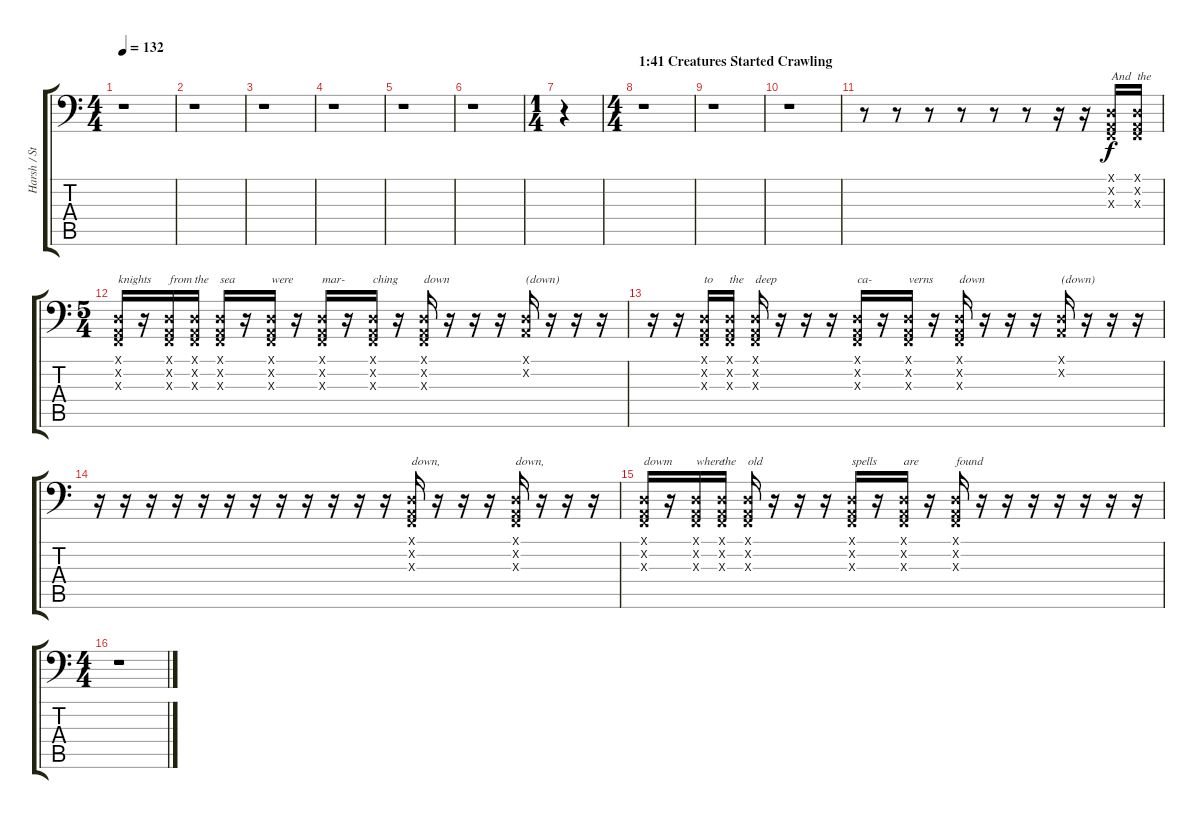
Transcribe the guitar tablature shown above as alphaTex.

\track ("Harsh / Stage-Whispered Vocals" "Harsh / St") {instrument timpani}
\staff {score tabs}
\tuning (D3 A2 F2 C2 G1 D1) {hide}
\ts (4 4)
\tempo 132
\clef f4
\ks c
r.1{dy f} |
r.1 |
r.1 |
r.1 |
r.1 |
r.1 |
\ts (1 4)
r.4 |
\ts (4 4)
\section ("" "1:41 Creatures Started Crawling")
r.1 |
r.1 |
r.1 |
r.8 r.8 r.8 r.8 r.8 r.8 r.16 r.16 (0.1{x} 0.2{x} 0.3{x}).16{txt "And"} (0.1{x} 0.2{x} 0.3{x}).16{txt "the"} |
\ts (5 4)
(0.1{x} 0.2{x} 0.3{x}).16{txt "knights"} r.16 (0.1{x} 0.2{x} 0.3{x}).16{txt "from"} (0.1{x} 0.2{x} 0.3{x}).16{txt "the"} (0.1{x} 0.2{x} 0.3{x}).16{txt "sea"} r.16 (0.1{x} 0.2{x} 0.3{x}).16{txt "were"} r.16 (0.1{x} 0.2{x} 0.3{x}).16{txt "mar-"} r.16 (0.1{x} 0.2{x} 0.3{x}).16{txt "ching"} r.16 (0.1{x} 0.2{x} 0.3{x}).16{txt "down"} r.16 r.16 r.16 (0.1{x} 0.2{x}).16{txt "(down)"} r.16 r.16 r.16 |
r.16 r.16 (0.1{x} 0.2{x} 0.3{x}).16{txt "to"} (0.1{x} 0.2{x} 0.3{x}).16{txt "the"} (0.1{x} 0.2{x} 0.3{x}).16{txt "deep"} r.16 r.16 r.16 (0.1{x} 0.2{x} 0.3{x}).16{txt "ca-"} r.16 (0.1{x} 0.2{x} 0.3{x}).16{txt "verns"} r.16 (0.1{x} 0.2{x} 0.3{x}).16{txt "down"} r.16 r.16 r.16 (0.1{x} 0.2{x}).16{txt "(down)"} r.16 r.16 r.16 |
r.16 r.16 r.16 r.16 r.16 r.16 r.16 r.16 r.16 r.16 r.16 r.16 (0.1{x} 0.2{x} 0.3{x}).16{txt "down,"} r.16 r.16 r.16 (0.1{x} 0.2{x} 0.3{x}).16{txt "down,"} r.16 r.16 r.16 |
(0.1{x} 0.2{x} 0.3{x}).16{txt "dowm"} r.16 (0.1{x} 0.2{x} 0.3{x}).16{txt "where"} (0.1{x} 0.2{x} 0.3{x}).16{txt "the"} (0.1{x} 0.2{x} 0.3{x}).16{txt "old"} r.16 r.16 r.16 (0.1{x} 0.2{x} 0.3{x}).16{txt "spells"} r.16 (0.1{x} 0.2{x} 0.3{x}).16{txt "are"} r.16 (0.1{x} 0.2{x} 0.3{x}).16{txt "found"} r.16 r.16 r.16 r.16 r.16 r.16 r.16 |
\ts (4 4)
r.1
